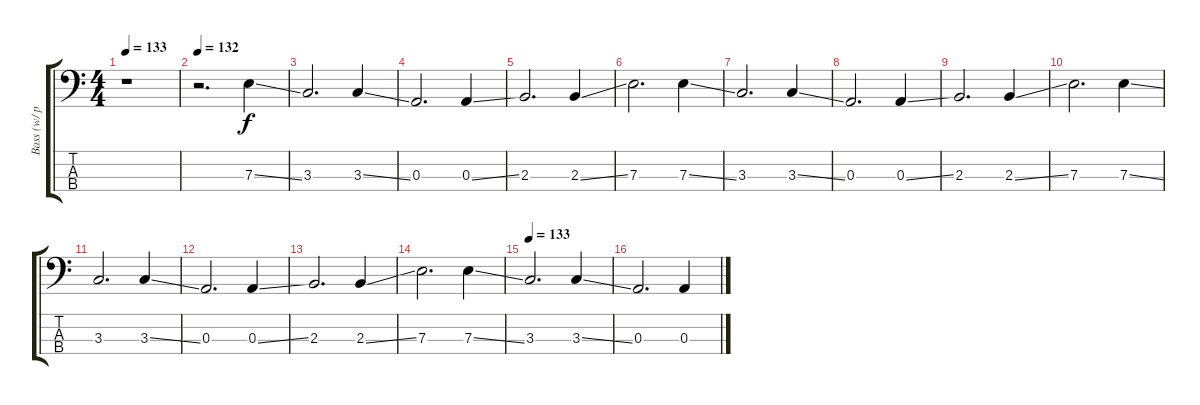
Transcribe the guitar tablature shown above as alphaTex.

\track ("Bass (w/ pick)" "Bass (w/ p") {instrument electricbassfinger}
\staff {score tabs}
\tuning (G2 D2 A1 E1) {hide}
\ts (4 4)
\tempo 133
\clef f4
\ks c
r.1{dy mf} |
\tempo 132
r.2{d} 7.3{ss}.4{dy f} |
3.3.2{d} 3.3{ss}.4 |
0.3.2{d} 0.3{ss}.4 |
2.3.2{d} 2.3{ss}.4 |
7.3.2{d} 7.3{ss}.4 |
3.3.2{d} 3.3{ss}.4 |
0.3.2{d} 0.3{ss}.4 |
2.3.2{d} 2.3{ss}.4 |
7.3.2{d} 7.3{ss}.4 |
3.3.2{d} 3.3{ss}.4 |
0.3.2{d} 0.3{ss}.4 |
2.3.2{d} 2.3{ss}.4 |
7.3.2{d} 7.3{ss}.4 |
\tempo 133
3.3.2{d} 3.3{ss}.4 |
0.3.2{d} 0.3{ss}.4
